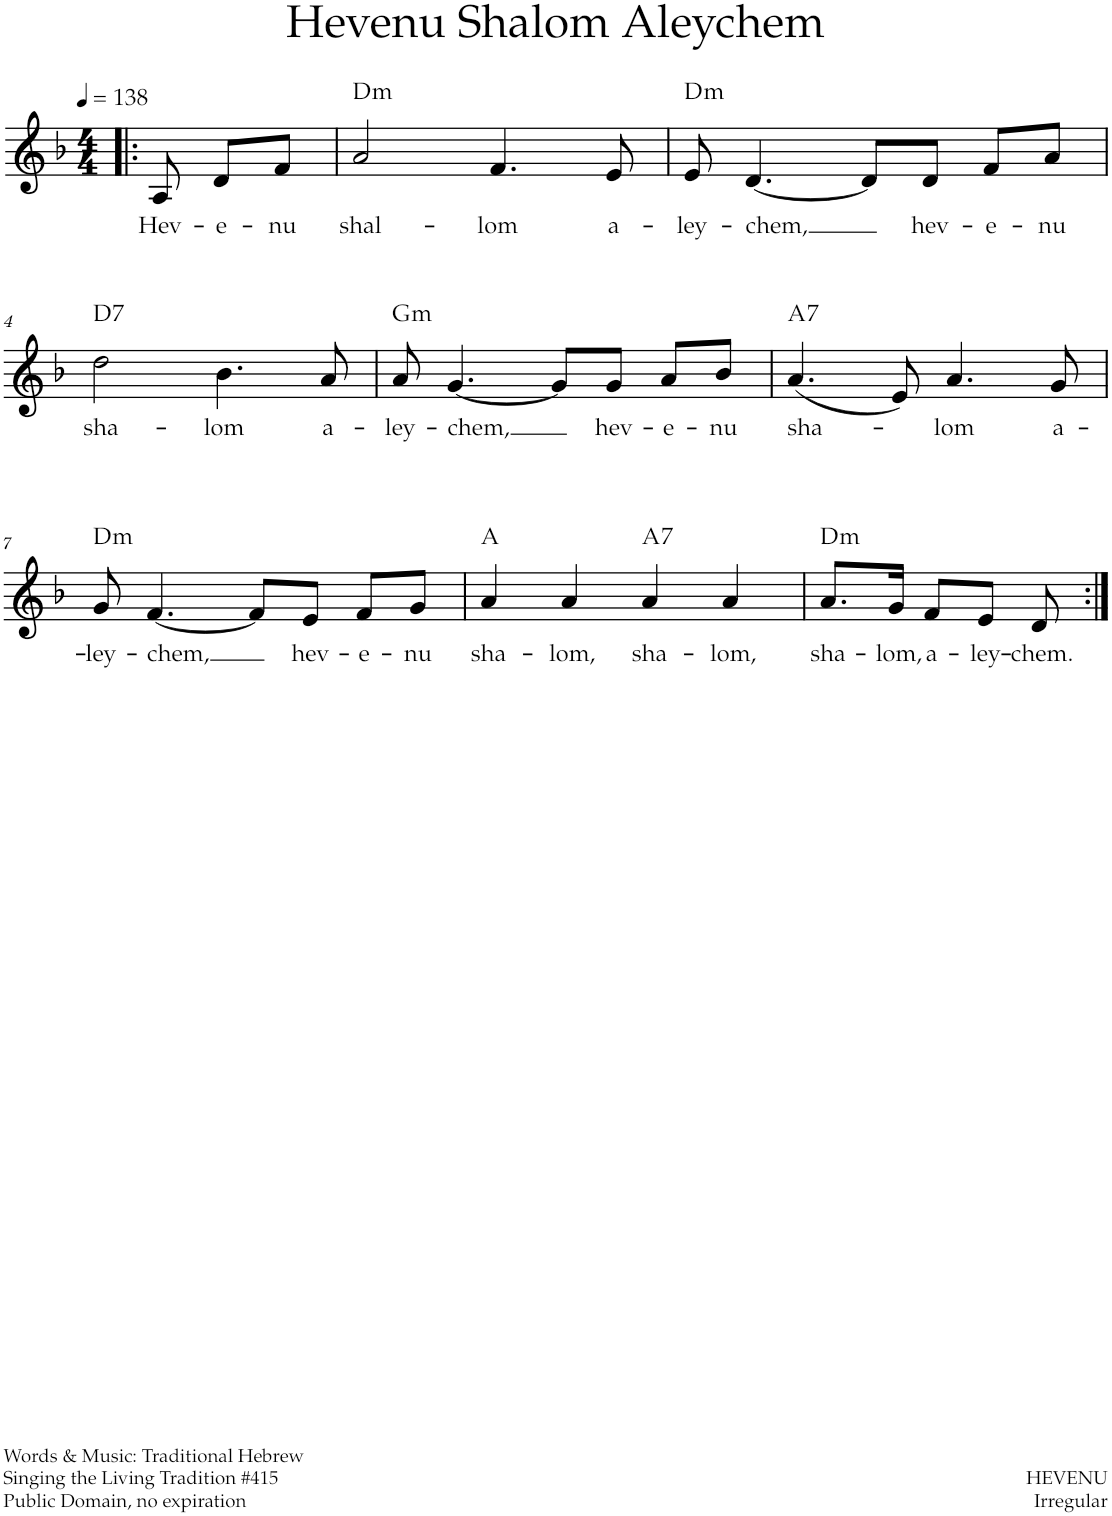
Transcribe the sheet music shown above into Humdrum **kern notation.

**kern	**text	**harte
*part1	*part1	*part1
*staff1	*staff1	*
*I"Violin	*	*
*I'Vln.	*	*
*clefG2	*	*
*k[b-]	*	*
*M4/4	*	*
*MM138	*	*
=1!|:	=1!|:	=1!|:
!	!LO:LY:b	!
8A/	Hev-	.
!	!LO:LY:b	!
8d/L	-e-	.
!	!LO:LY:b	!
8f/J	-nu	.
=2	=2	=2
!	!LO:LY:b	!LO:H:kt=m
2a/	shal-	D:min
!	!LO:LY:b	!
4.f/	-lom	.
!	!LO:LY:b	!
8e/	a-	.
=3	=3	=3
!	!LO:LY:b	!LO:H:kt=m
8e/	-ley-	D:min
!	!LO:LY:b	!
[<4.d/	-chem,	.
8d/L]	.	.
!	!LO:LY:b	!
8d/J	hev-	.
!	!LO:LY:b	!
8f/L	-e-	.
!	!LO:LY:b	!
8a/J	-nu	.
!!LO:LB:g=z
=4	=4	=4
!	!LO:LY:b	!LO:H:kt=7
2dd\	sha-	D:7
!	!LO:LY:b	!
4.b-\	-lom	.
!	!LO:LY:b	!
8a/	a-	.
=5	=5	=5
!	!LO:LY:b	!LO:H:kt=m
8a/	-ley-	G:min
!	!LO:LY:b	!
[<4.g/	-chem,	.
8g/L]	.	.
!	!LO:LY:b	!
8g/J	hev-	.
!	!LO:LY:b	!
8a/L	-e-	.
!	!LO:LY:b	!
8b-/J	-nu	.
=6	=6	=6
!	!LO:LY:b	!LO:H:kt=7
(<4.a/	sha-	A:7
8e/)	.	.
!	!LO:LY:b	!
4.a/	-lom	.
!	!LO:LY:b	!
8g/	a-	.
!!LO:LB:g=z
=7	=7	=7
!	!LO:LY:b	!LO:H:kt=m
8g/	-ley-	D:min
!	!LO:LY:b	!
[<4.f/	-chem,	.
8f/L]	.	.
!	!LO:LY:b	!
8e/J	hev-	.
!	!LO:LY:b	!
8f/L	-e-	.
!	!LO:LY:b	!
8g/J	-nu	.
=8	=8	=8
!	!LO:LY:b	!
4a/	sha-	A:maj
!	!LO:LY:b	!
4a/	-lom,	.
!	!LO:LY:b	!LO:H:kt=7
4a/	sha-	A:7
!	!LO:LY:b	!
4a/	-lom,	.
=9	=9	=9
!	!LO:LY:b	!LO:H:kt=m
8.a/L	sha-	D:min
!	!LO:LY:b	!
16g/Jk	-lom,	.
!	!LO:LY:b	!
8f/L	a-	.
!	!LO:LY:b	!
8e/J	-ley-	.
!	!LO:LY:b	!
8d/	-chem.	.
=:|!	=:|!	=:|!
*-	*-	*-
